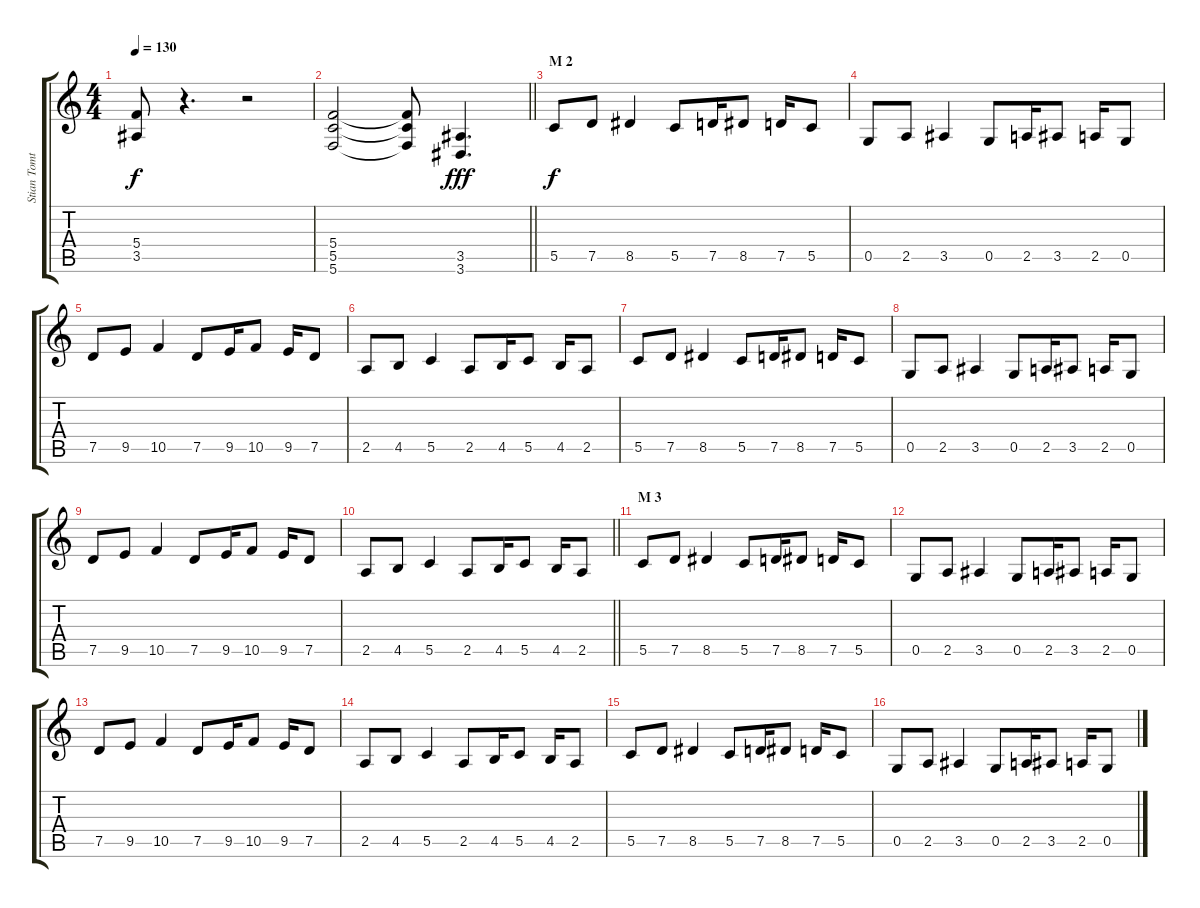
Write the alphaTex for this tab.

\track ("Stian Tomt \"Shagrath\" Thoresen" "Stian Tomt") {instrument distortionguitar}
\staff {score tabs}
\tuning (D4 A3 F3 C3 G2 C2) {hide}
\ts (4 4)
\tempo 130
\clef g2
\ks c
(5.4 3.5).8{dy f} r.4{d} r.2 |
\barLineRight lightlight
(5.4 5.5 5.6).2 (5.4{t} 5.5{t} 5.6{t}).8 (3.5 3.6).4{d dy fff} |
\section ("" "M 2")
5.5.8{dy f} 7.5.8 8.5.4 5.5.8 7.5.16 8.5.8 7.5.16 5.5.8 |
0.5.8 2.5.8 3.5.4 0.5.8 2.5.16 3.5.8 2.5.16 0.5.8 |
7.5.8 9.5.8 10.5.4 7.5.8 9.5.16 10.5.8 9.5.16 7.5.8 |
2.5.8 4.5.8 5.5.4 2.5.8 4.5.16 5.5.8 4.5.16 2.5.8 |
5.5.8 7.5.8 8.5.4 5.5.8 7.5.16 8.5.8 7.5.16 5.5.8 |
0.5.8 2.5.8 3.5.4 0.5.8 2.5.16 3.5.8 2.5.16 0.5.8 |
7.5.8 9.5.8 10.5.4 7.5.8 9.5.16 10.5.8 9.5.16 7.5.8 |
\barLineRight lightlight
2.5.8 4.5.8 5.5.4 2.5.8 4.5.16 5.5.8 4.5.16 2.5.8 |
\section ("" "M 3")
5.5.8 7.5.8 8.5.4 5.5.8 7.5.16 8.5.8 7.5.16 5.5.8 |
0.5.8 2.5.8 3.5.4 0.5.8 2.5.16 3.5.8 2.5.16 0.5.8 |
7.5.8 9.5.8 10.5.4 7.5.8 9.5.16 10.5.8 9.5.16 7.5.8 |
2.5.8 4.5.8 5.5.4 2.5.8 4.5.16 5.5.8 4.5.16 2.5.8 |
5.5.8 7.5.8 8.5.4 5.5.8 7.5.16 8.5.8 7.5.16 5.5.8 |
0.5.8 2.5.8 3.5.4 0.5.8 2.5.16 3.5.8 2.5.16 0.5.8
